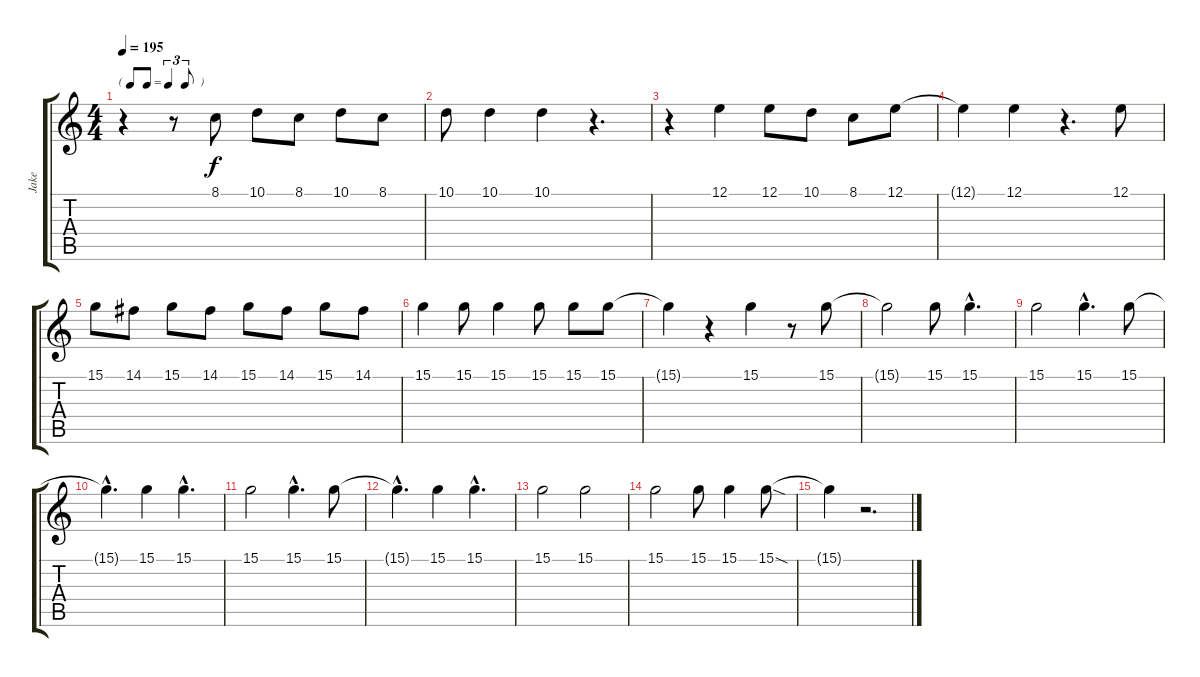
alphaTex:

\track ("Jake" "Jake") {instrument oboe}
\staff {score tabs}
\tuning (E4 B3 G3 D3 A2 E2) {hide}
\ts (4 4)
\tf triplet8th
\tempo 195
\clef g2
\ks c
r.4{dy f} r.8 8.1.8 10.1.8 8.1.8 10.1.8 8.1.8 |
10.1.8 10.1.4 10.1.4 r.4{d} |
r.4 12.1.4 12.1.8 10.1.8 8.1.8 12.1.8 |
12.1{t}.4 12.1.4 r.4{d} 12.1.8 |
15.1.8 14.1.8 15.1.8 14.1.8 15.1.8 14.1.8 15.1.8 14.1.8 |
15.1.4 15.1.8 15.1.4 15.1.8 15.1.8 15.1.8 |
15.1{t}.4 r.4 15.1.4 r.8 15.1.8 |
15.1{t}.2 15.1.8 15.1{hac}.4{d} |
15.1.2 15.1{hac}.4{d} 15.1.8 |
15.1{hac t}.4{d} 15.1.4 15.1{hac}.4{d} |
15.1.2 15.1{hac}.4{d} 15.1.8 |
15.1{hac t}.4{d} 15.1.4 15.1{hac}.4{d} |
15.1.2 15.1.2 |
15.1.2 15.1.8 15.1.4 15.1{sod}.8 |
15.1{t}.4 r.2{d}
